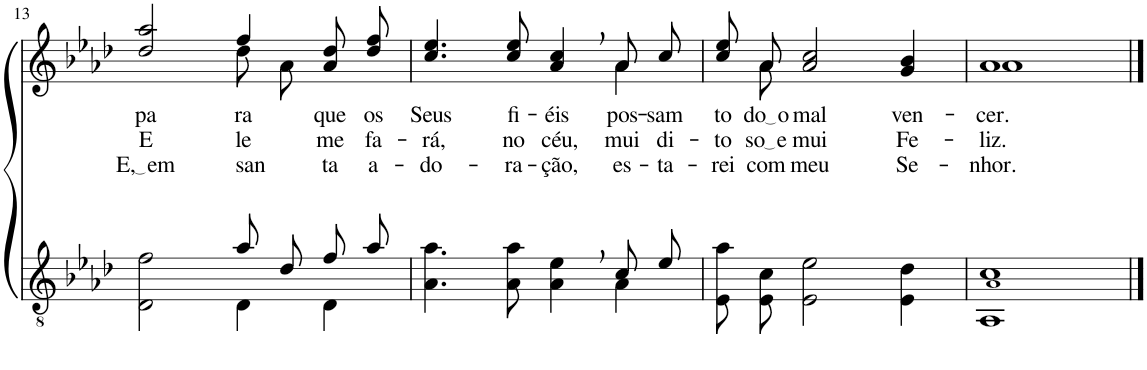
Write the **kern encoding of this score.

**kern	**kern	**text	**text	**text
*part2	*part1	*part1	*part1	*part1
*staff2	*staff1	*staff1	*staff1	*staff1
*I"Parte III e IV	*I"Parte I e II	*	*	*
!!LO:PB:g=z
*clefGv2	*clefG2	*	*	*
*Trd3c5	*Trd3c5	*	*	*
*k[b-e-a-d-]	*k[b-e-a-d-]	*	*	*
*M4/4	*M4/4	*	*	*
=13	=13	=13	=13	=13
*^	*	*	*	*
!	!	!	!LO:LY:b	!LO:LY:b	!LO:LY:b
*	*	*^	*	*	*
2ryy	2D-\ 2f\	2dd-/ 2aa-/	2ryy	pa-	E-	E, em
!	!	!	!	!LO:LY:b	!LO:LY:b	!LO:LY:b
8a-/L	4D-\	4ff/	8dd-\L	-ra	-le	san-
8d-/J	.	.	8a-\J	.	.	.
!	!	!	!	!LO:LY:b	!LO:LY:b	!LO:LY:b
8f/L	4D-\	8a-\ 8dd-\L	4ryy	que	me	-ta
!	!	!	!	!LO:LY:b	!LO:LY:b	!LO:LY:b
8a-/J	.	8dd-\ 8ff\J	.	os	fa-	a-
=14	=14	=14	=14	=14	=14	=14
!	!	!	!	!LO:LY:b	!LO:LY:b	!LO:LY:b
2.ryy	4.A-\ 4.a-\	4.cc/ 4.ee-/	2.ryy	Seus	-rá,	-do-
!	!	!	!	!LO:LY:b	!LO:LY:b	!LO:LY:b
.	8A-\ 8a-\	8cc/ 8ee-/	.	fi-	no	-ra-
!	!	!	!	!LO:LY:b	!LO:LY:b	!LO:LY:b
.	4A-\ 4e-\	4a-/, 4cc/,	.	-éis	céu,	-ção,
!	!	!	!	!LO:LY:b	!LO:LY:b	!LO:LY:b
8c/L	4A-\	8a-/L	4a-\	pos-	mui	es-
!	!	!	!	!LO:LY:b	!LO:LY:b	!LO:LY:b
8e-/J	.	8cc/J	.	-sam	di-	-ta-
*v	*v	*	*	*	*	*
=15	=15	=15	=15	=15	=15
!	!	!	!LO:LY:b	!LO:LY:b	!LO:LY:b
8E-/ 8a-/L	8cc\ 8ee-\L	8ryy	to-	-to-	-rei
!	!	!	!LO:LY:b	!LO:LY:b	!LO:LY:b
8E-/ 8c/J	8a-\J	8a-\	do o	so e	com
!	!	!	!LO:LY:b	!LO:LY:b	!LO:LY:b
2E-\ 2e-\	2a-/ 2cc/	2.ryy	mal	mui	meu
!	!	!	!LO:LY:b	!LO:LY:b	!LO:LY:b
4E-\ 4d-\	4g/ 4b-/	.	ven-	Fe-	Se-
=16	=16	=16	=16	=16	=16
!	!	!	!LO:LY:b	!LO:LY:b	!LO:LY:b
1AA- 1A-! 1c	1a-	1a-	-cer.	-liz.	-nhor.
*	*v	*v	*	*	*
==	==	==	==	==
*-	*-	*-	*-	*-
